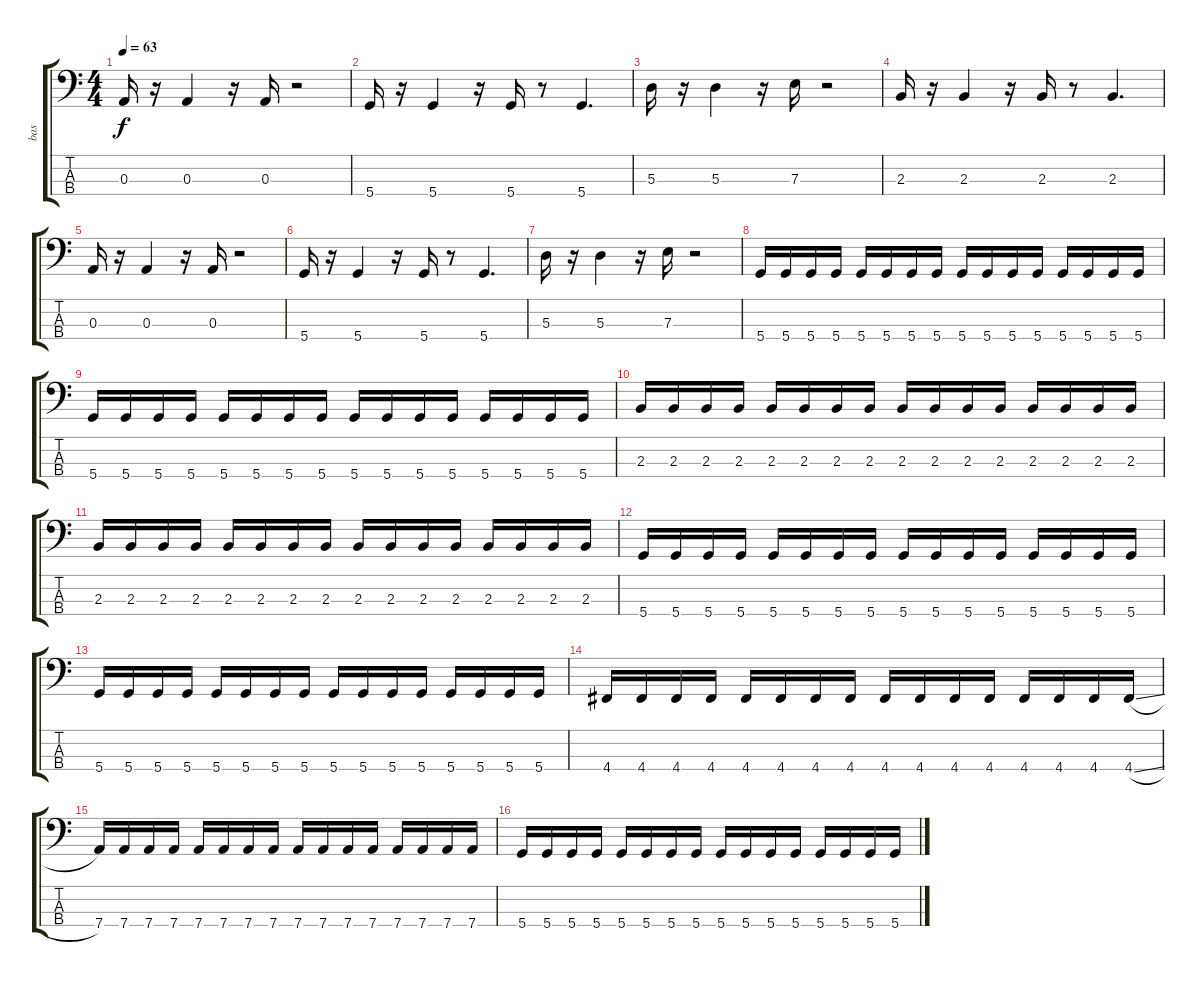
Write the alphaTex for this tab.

\track ("bas" "bas") {instrument electricbassfinger}
\staff {score tabs}
\tuning (G2 D2 A1 D1) {hide}
\ts (4 4)
\tempo 63
\clef f4
\ks c
0.3.16{dy f} r.16 0.3.4 r.16 0.3.16 r.2 |
5.4.16 r.16 5.4.4 r.16 5.4.16 r.8 5.4.4{d} |
5.3.16 r.16 5.3.4 r.16 7.3.16 r.2 |
2.3.16 r.16 2.3.4 r.16 2.3.16 r.8 2.3.4{d} |
0.3.16 r.16 0.3.4 r.16 0.3.16 r.2 |
5.4.16 r.16 5.4.4 r.16 5.4.16 r.8 5.4.4{d} |
5.3.16 r.16 5.3.4 r.16 7.3.16 r.2 |
5.4.16 5.4.16 5.4.16 5.4.16 5.4.16 5.4.16 5.4.16 5.4.16 5.4.16 5.4.16 5.4.16 5.4.16 5.4.16 5.4.16 5.4.16 5.4.16 |
5.4.16 5.4.16 5.4.16 5.4.16 5.4.16 5.4.16 5.4.16 5.4.16 5.4.16 5.4.16 5.4.16 5.4.16 5.4.16 5.4.16 5.4.16 5.4.16 |
2.3.16 2.3.16 2.3.16 2.3.16 2.3.16 2.3.16 2.3.16 2.3.16 2.3.16 2.3.16 2.3.16 2.3.16 2.3.16 2.3.16 2.3.16 2.3.16 |
2.3.16 2.3.16 2.3.16 2.3.16 2.3.16 2.3.16 2.3.16 2.3.16 2.3.16 2.3.16 2.3.16 2.3.16 2.3.16 2.3.16 2.3.16 2.3.16 |
5.4.16 5.4.16 5.4.16 5.4.16 5.4.16 5.4.16 5.4.16 5.4.16 5.4.16 5.4.16 5.4.16 5.4.16 5.4.16 5.4.16 5.4.16 5.4.16 |
5.4.16 5.4.16 5.4.16 5.4.16 5.4.16 5.4.16 5.4.16 5.4.16 5.4.16 5.4.16 5.4.16 5.4.16 5.4.16 5.4.16 5.4.16 5.4.16 |
4.4.16 4.4.16 4.4.16 4.4.16 4.4.16 4.4.16 4.4.16 4.4.16 4.4.16 4.4.16 4.4.16 4.4.16 4.4.16 4.4.16 4.4.16 4.4{sl}.16 |
7.4.16 7.4.16 7.4.16 7.4.16 7.4.16 7.4.16 7.4.16 7.4.16 7.4.16 7.4.16 7.4.16 7.4.16 7.4.16 7.4.16 7.4.16 7.4.16 |
5.4.16 5.4.16 5.4.16 5.4.16 5.4.16 5.4.16 5.4.16 5.4.16 5.4.16 5.4.16 5.4.16 5.4.16 5.4.16 5.4.16 5.4.16 5.4.16
